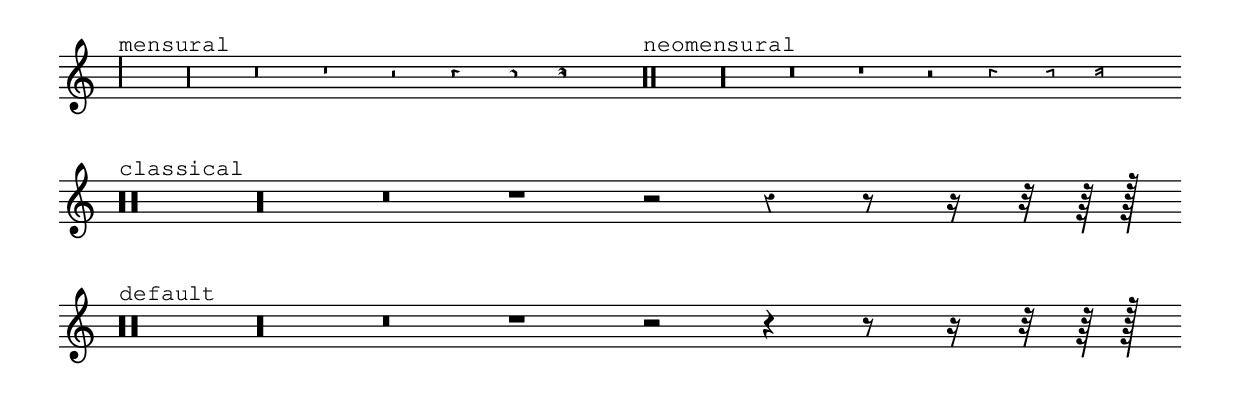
%% Do not edit this file; it is automatically
%% generated from LSR http://lsr.dsi.unimi.it
%% This file is in the public domain.
\version "2.13.10"

\header {
  lsrtags = "rhythms, ancient-notation, tweaks-and-overrides"

%% Translation of GIT committish: b2d4318d6c53df8469dfa4da09b27c15a374d0ca
  doctitlees = "Estilos de silencios"
  texidoces = "
Los silencios se pueden imprimir en distintos estilos.
"
%% Translation of GIT committish: d96023d8792c8af202c7cb8508010c0d3648899d

  doctitlede = "Pausenstile"
  texidocde = "
Pausen können in verschiedenen Stilen dargestellt werden.
"


%% Translation of GIT committish: e71f19ad847d3e94ac89750f34de8b6bb28611df
  texidocfr = "
Les silences peuvent être gravés selon différents styles.

"
  doctitlefr = "Styles de silences"

  texidoc = "
Rests may be used in various styles.




"
  doctitle = "Rest styles"
} % begin verbatim

\layout {
  indent = 0
  \context {
    \Staff
    \remove "Time_signature_engraver"
  }
}

\new Staff \relative c {
  \cadenzaOn
  \override Staff.Rest #'style = #'mensural
  r\maxima^\markup \typewriter { mensural }
  r\longa r\breve r1 r2 r4 r8 r16 s32 s64 s128 s128
  \bar ""

  \override Staff.Rest #'style = #'neomensural
  r\maxima^\markup \typewriter { neomensural }
  r\longa r\breve r1 r2 r4 r8 r16 s32 s64 s128 s128
  \bar ""

  \override Staff.Rest #'style = #'classical
  r\maxima^\markup \typewriter { classical }
  r\longa r\breve r1 r2 r4 r8 r16 r32 r64 r128 s128
  \bar ""

  \override Staff.Rest  #'style = #'default
  r\maxima^\markup \typewriter { default }
  r\longa r\breve r1 r2 r4 r8 r16 r32 r64 r128 s128
}

